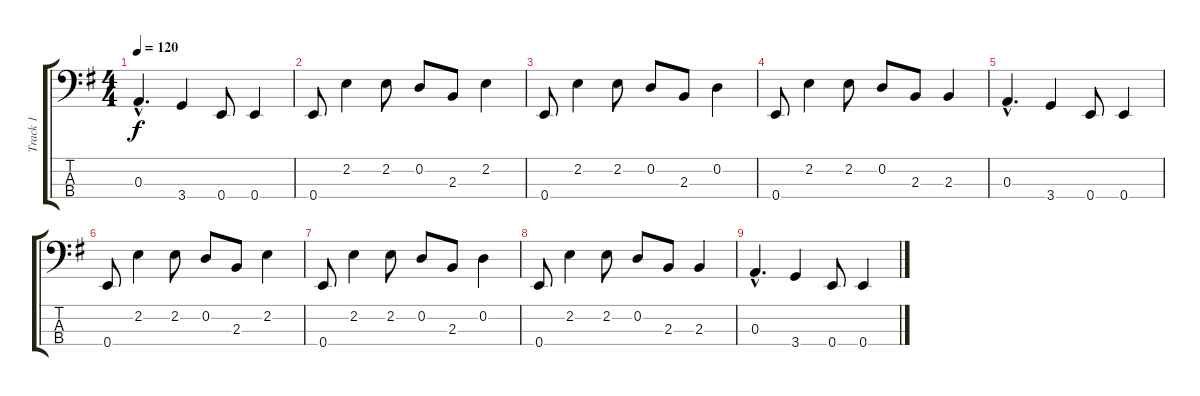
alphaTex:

\track ("Track 1" "Track 1") {instrument electricbasspick}
\staff {score tabs}
\tuning (G2 D2 A1 E1) {hide}
\ts (4 4)
\tempo 120
\clef f4
\ks eminor
0.3{hac}.4{d dy f} 3.4.4 0.4.8 0.4.4 |
0.4.8 2.2.4 2.2.8 0.2.8 2.3.8 2.2.4 |
0.4.8 2.2.4 2.2.8 0.2.8 2.3.8 0.2.4 |
0.4.8 2.2.4 2.2.8 0.2.8 2.3.8 2.3.4 |
0.3{hac}.4{d} 3.4.4 0.4.8 0.4.4 |
0.4.8 2.2.4 2.2.8 0.2.8 2.3.8 2.2.4 |
0.4.8 2.2.4 2.2.8 0.2.8 2.3.8 0.2.4 |
0.4.8 2.2.4 2.2.8 0.2.8 2.3.8 2.3.4 |
0.3{hac}.4{d} 3.4.4 0.4.8 0.4.4
